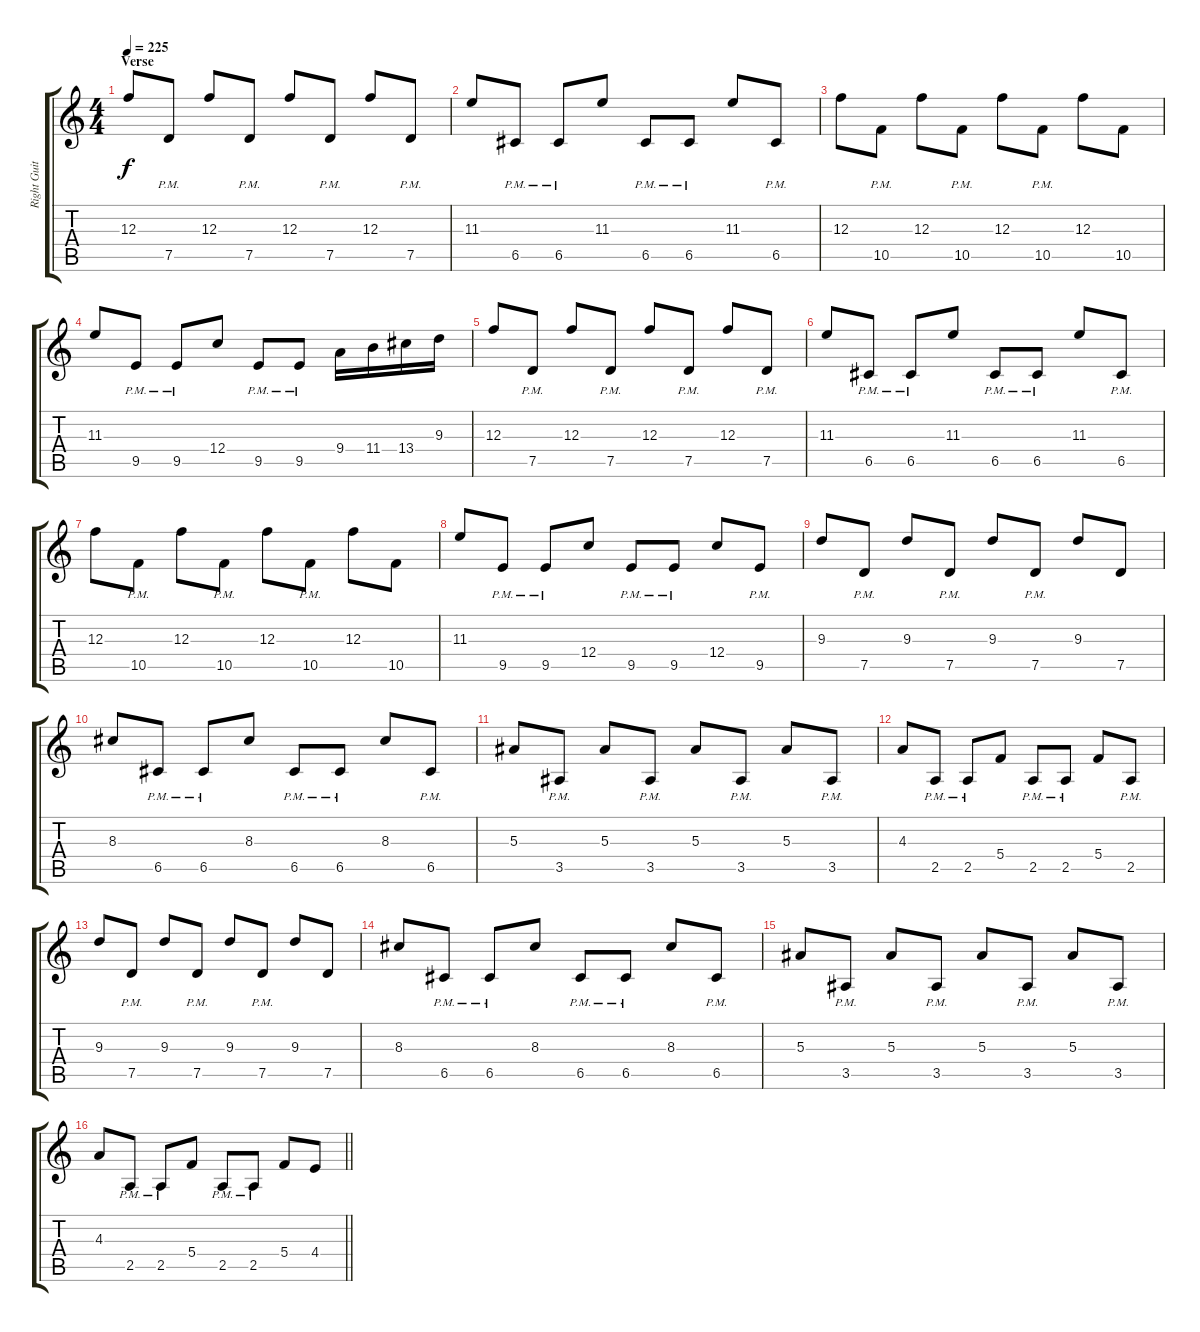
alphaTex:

\track ("Right Guitar" "Right Guit") {instrument distortionguitar}
\staff {score tabs}
\tuning (D4 A3 F3 C3 G2 D2) {hide}
\ts (4 4)
\section ("" "Verse")
\tempo 225
\clef g2
\ks c
12.3.8{dy f} 7.5{pm}.8 12.3.8 7.5{pm}.8 12.3.8 7.5{pm}.8 12.3.8 7.5{pm}.8 |
11.3.8 6.5{pm}.8 6.5{pm}.8 11.3.8 6.5{pm}.8 6.5{pm}.8 11.3.8 6.5{pm}.8 |
12.3.8 10.5{pm}.8 12.3.8 10.5{pm}.8 12.3.8 10.5{pm}.8 12.3.8 10.5.8 |
11.3.8 9.5{pm}.8 9.5{pm}.8 12.4.8 9.5{pm}.8 9.5{pm}.8 9.4.16 11.4.16 13.4.16 9.3.16 |
12.3.8 7.5{pm}.8 12.3.8 7.5{pm}.8 12.3.8 7.5{pm}.8 12.3.8 7.5{pm}.8 |
11.3.8 6.5{pm}.8 6.5{pm}.8 11.3.8 6.5{pm}.8 6.5{pm}.8 11.3.8 6.5{pm}.8 |
12.3.8 10.5{pm}.8 12.3.8 10.5{pm}.8 12.3.8 10.5{pm}.8 12.3.8 10.5.8 |
11.3.8 9.5{pm}.8 9.5{pm}.8 12.4.8 9.5{pm}.8 9.5{pm}.8 12.4.8 9.5{pm}.8 |
9.3.8 7.5{pm}.8 9.3.8 7.5{pm}.8 9.3.8 7.5{pm}.8 9.3.8 7.5.8 |
8.3.8 6.5{pm}.8 6.5{pm}.8 8.3.8 6.5{pm}.8 6.5{pm}.8 8.3.8 6.5{pm}.8 |
5.3.8 3.5{pm}.8 5.3.8 3.5{pm}.8 5.3.8 3.5{pm}.8 5.3.8 3.5{pm}.8 |
4.3.8 2.5{pm}.8 2.5{pm}.8 5.4.8 2.5{pm}.8 2.5{pm}.8 5.4.8 2.5{pm}.8 |
9.3.8 7.5{pm}.8 9.3.8 7.5{pm}.8 9.3.8 7.5{pm}.8 9.3.8 7.5.8 |
8.3.8 6.5{pm}.8 6.5{pm}.8 8.3.8 6.5{pm}.8 6.5{pm}.8 8.3.8 6.5{pm}.8 |
5.3.8 3.5{pm}.8 5.3.8 3.5{pm}.8 5.3.8 3.5{pm}.8 5.3.8 3.5{pm}.8 |
\barLineRight lightlight
4.3.8 2.5{pm}.8 2.5{pm}.8 5.4.8 2.5{pm}.8 2.5{pm}.8 5.4.8 4.4.8
